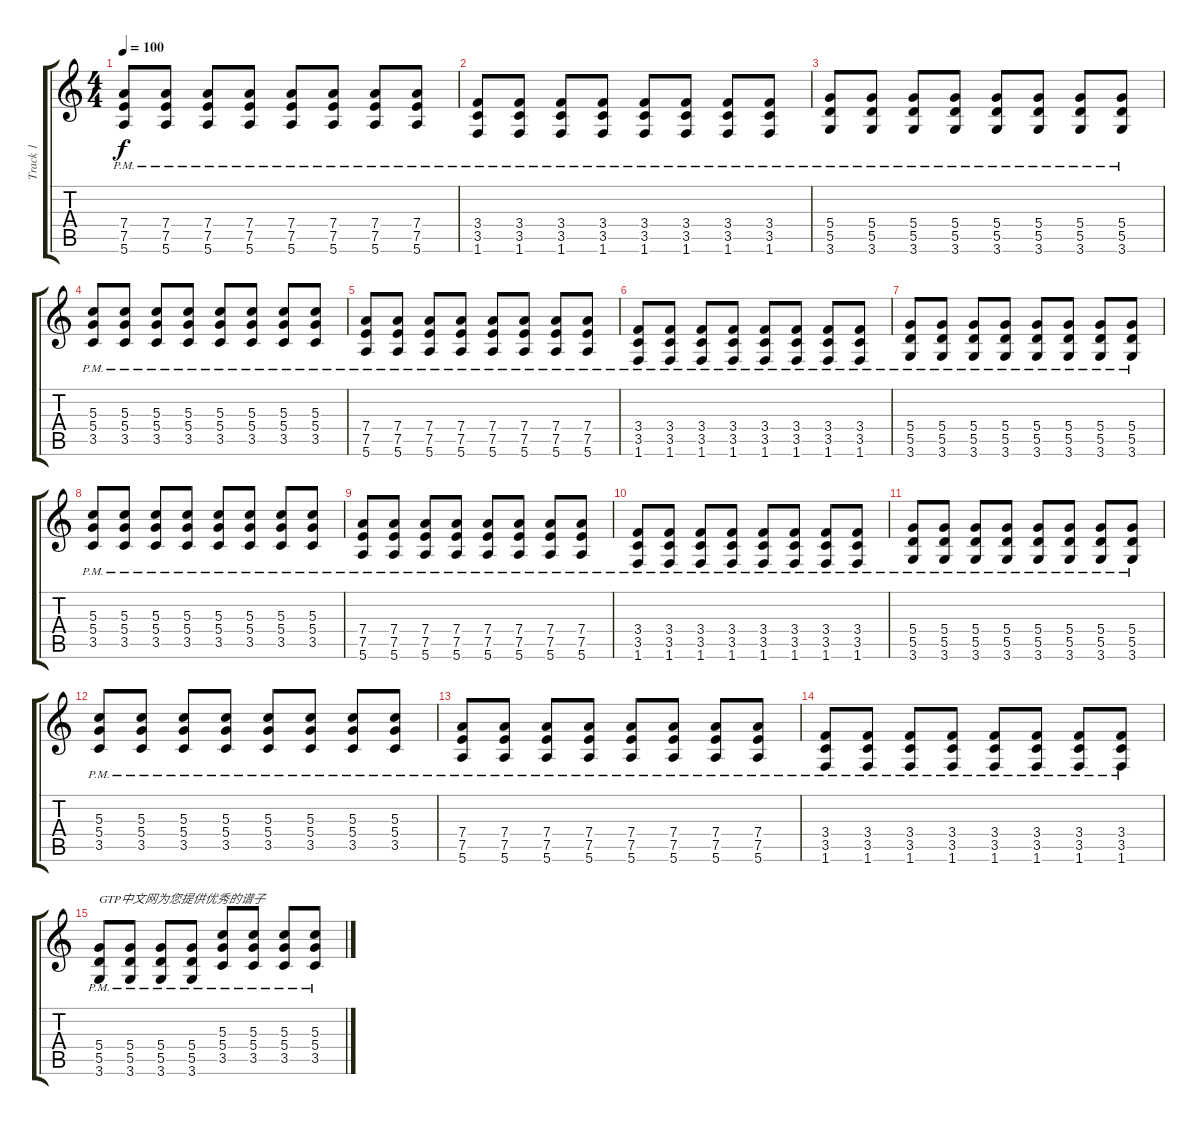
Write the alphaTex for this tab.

\track ("Track 1" "Track 1") {instrument distortionguitar}
\staff {score tabs}
\tuning (E4 B3 G3 D3 A2 E2) {hide}
\ts (4 4)
\tempo 100
\clef g2
\ks c
(7.4{pm} 7.5{pm} 5.6{pm}).8{dy f} (7.4{pm} 7.5{pm} 5.6{pm}).8 (7.4{pm} 7.5{pm} 5.6{pm}).8 (7.4{pm} 7.5{pm} 5.6{pm}).8 (7.4{pm} 7.5{pm} 5.6{pm}).8 (7.4{pm} 7.5{pm} 5.6{pm}).8 (7.4{pm} 7.5{pm} 5.6{pm}).8 (7.4{pm} 7.5{pm} 5.6{pm}).8 |
(3.4{pm} 3.5{pm} 1.6{pm}).8 (3.4{pm} 3.5{pm} 1.6{pm}).8 (3.4{pm} 3.5{pm} 1.6{pm}).8 (3.4{pm} 3.5{pm} 1.6{pm}).8 (3.4{pm} 3.5{pm} 1.6{pm}).8 (3.4{pm} 3.5{pm} 1.6{pm}).8 (3.4{pm} 3.5{pm} 1.6{pm}).8 (3.4{pm} 3.5{pm} 1.6{pm}).8 |
(5.4{pm} 5.5{pm} 3.6{pm}).8 (5.4{pm} 5.5{pm} 3.6{pm}).8 (5.4{pm} 5.5{pm} 3.6{pm}).8 (5.4{pm} 5.5{pm} 3.6{pm}).8 (5.4{pm} 5.5{pm} 3.6{pm}).8 (5.4{pm} 5.5{pm} 3.6{pm}).8 (5.4{pm} 5.5{pm} 3.6{pm}).8 (5.4{pm} 5.5{pm} 3.6{pm}).8 |
(5.3{pm} 5.4{pm} 3.5{pm}).8 (5.3{pm} 5.4{pm} 3.5{pm}).8 (5.3{pm} 5.4{pm} 3.5{pm}).8 (5.3{pm} 5.4{pm} 3.5{pm}).8 (5.3{pm} 5.4{pm} 3.5{pm}).8 (5.3{pm} 5.4{pm} 3.5{pm}).8 (5.3{pm} 5.4{pm} 3.5{pm}).8 (5.3{pm} 5.4{pm} 3.5{pm}).8 |
(7.4{pm} 7.5{pm} 5.6{pm}).8 (7.4{pm} 7.5{pm} 5.6{pm}).8 (7.4{pm} 7.5{pm} 5.6{pm}).8 (7.4{pm} 7.5{pm} 5.6{pm}).8 (7.4{pm} 7.5{pm} 5.6{pm}).8 (7.4{pm} 7.5{pm} 5.6{pm}).8 (7.4{pm} 7.5{pm} 5.6{pm}).8 (7.4{pm} 7.5{pm} 5.6{pm}).8 |
(3.4{pm} 3.5{pm} 1.6{pm}).8 (3.4{pm} 3.5{pm} 1.6{pm}).8 (3.4{pm} 3.5{pm} 1.6{pm}).8 (3.4{pm} 3.5{pm} 1.6{pm}).8 (3.4{pm} 3.5{pm} 1.6{pm}).8 (3.4{pm} 3.5{pm} 1.6{pm}).8 (3.4{pm} 3.5{pm} 1.6{pm}).8 (3.4{pm} 3.5{pm} 1.6{pm}).8 |
(5.4{pm} 5.5{pm} 3.6{pm}).8 (5.4{pm} 5.5{pm} 3.6{pm}).8 (5.4{pm} 5.5{pm} 3.6{pm}).8 (5.4{pm} 5.5{pm} 3.6{pm}).8 (5.4{pm} 5.5{pm} 3.6{pm}).8 (5.4{pm} 5.5{pm} 3.6{pm}).8 (5.4{pm} 5.5{pm} 3.6{pm}).8 (5.4{pm} 5.5{pm} 3.6{pm}).8 |
(5.3{pm} 5.4{pm} 3.5{pm}).8 (5.3{pm} 5.4{pm} 3.5{pm}).8 (5.3{pm} 5.4{pm} 3.5{pm}).8 (5.3{pm} 5.4{pm} 3.5{pm}).8 (5.3{pm} 5.4{pm} 3.5{pm}).8 (5.3{pm} 5.4{pm} 3.5{pm}).8 (5.3{pm} 5.4{pm} 3.5{pm}).8 (5.3{pm} 5.4{pm} 3.5{pm}).8 |
(7.4{pm} 7.5{pm} 5.6{pm}).8 (7.4{pm} 7.5{pm} 5.6{pm}).8 (7.4{pm} 7.5{pm} 5.6{pm}).8 (7.4{pm} 7.5{pm} 5.6{pm}).8 (7.4{pm} 7.5{pm} 5.6{pm}).8 (7.4{pm} 7.5{pm} 5.6{pm}).8 (7.4{pm} 7.5{pm} 5.6{pm}).8 (7.4{pm} 7.5{pm} 5.6{pm}).8 |
(3.4{pm} 3.5{pm} 1.6{pm}).8 (3.4{pm} 3.5{pm} 1.6{pm}).8 (3.4{pm} 3.5{pm} 1.6{pm}).8 (3.4{pm} 3.5{pm} 1.6{pm}).8 (3.4{pm} 3.5{pm} 1.6{pm}).8 (3.4{pm} 3.5{pm} 1.6{pm}).8 (3.4{pm} 3.5{pm} 1.6{pm}).8 (3.4{pm} 3.5{pm} 1.6{pm}).8 |
(5.4{pm} 5.5{pm} 3.6{pm}).8 (5.4{pm} 5.5{pm} 3.6{pm}).8 (5.4{pm} 5.5{pm} 3.6{pm}).8 (5.4{pm} 5.5{pm} 3.6{pm}).8 (5.4{pm} 5.5{pm} 3.6{pm}).8 (5.4{pm} 5.5{pm} 3.6{pm}).8 (5.4{pm} 5.5{pm} 3.6{pm}).8 (5.4{pm} 5.5{pm} 3.6{pm}).8 |
(5.3{pm} 5.4{pm} 3.5{pm}).8 (5.3{pm} 5.4{pm} 3.5{pm}).8 (5.3{pm} 5.4{pm} 3.5{pm}).8 (5.3{pm} 5.4{pm} 3.5{pm}).8 (5.3{pm} 5.4{pm} 3.5{pm}).8 (5.3{pm} 5.4{pm} 3.5{pm}).8 (5.3{pm} 5.4{pm} 3.5{pm}).8 (5.3{pm} 5.4{pm} 3.5{pm}).8 |
(7.4{pm} 7.5{pm} 5.6{pm}).8 (7.4{pm} 7.5{pm} 5.6{pm}).8 (7.4{pm} 7.5{pm} 5.6{pm}).8 (7.4{pm} 7.5{pm} 5.6{pm}).8 (7.4{pm} 7.5{pm} 5.6{pm}).8 (7.4{pm} 7.5{pm} 5.6{pm}).8 (7.4{pm} 7.5{pm} 5.6{pm}).8 (7.4{pm} 7.5{pm} 5.6{pm}).8 |
(3.4{pm} 3.5{pm} 1.6{pm}).8 (3.4{pm} 3.5{pm} 1.6{pm}).8 (3.4{pm} 3.5{pm} 1.6{pm}).8 (3.4{pm} 3.5{pm} 1.6{pm}).8 (3.4{pm} 3.5{pm} 1.6{pm}).8 (3.4{pm} 3.5{pm} 1.6{pm}).8 (3.4{pm} 3.5{pm} 1.6{pm}).8 (3.4{pm} 3.5{pm} 1.6{pm}).8 |
(5.4{pm} 5.5{pm} 3.6{pm}).8{txt "GTP中文网为您提供优秀的谱子"} (5.4{pm} 5.5{pm} 3.6{pm}).8 (5.4{pm} 5.5{pm} 3.6{pm}).8 (5.4{pm} 5.5{pm} 3.6{pm}).8 (5.3 5.4{pm} 3.5{pm}).8 (5.3 5.4{pm} 3.5{pm}).8 (5.3 5.4{pm} 3.5{pm}).8 (5.3 5.4{pm} 3.5{pm}).8
